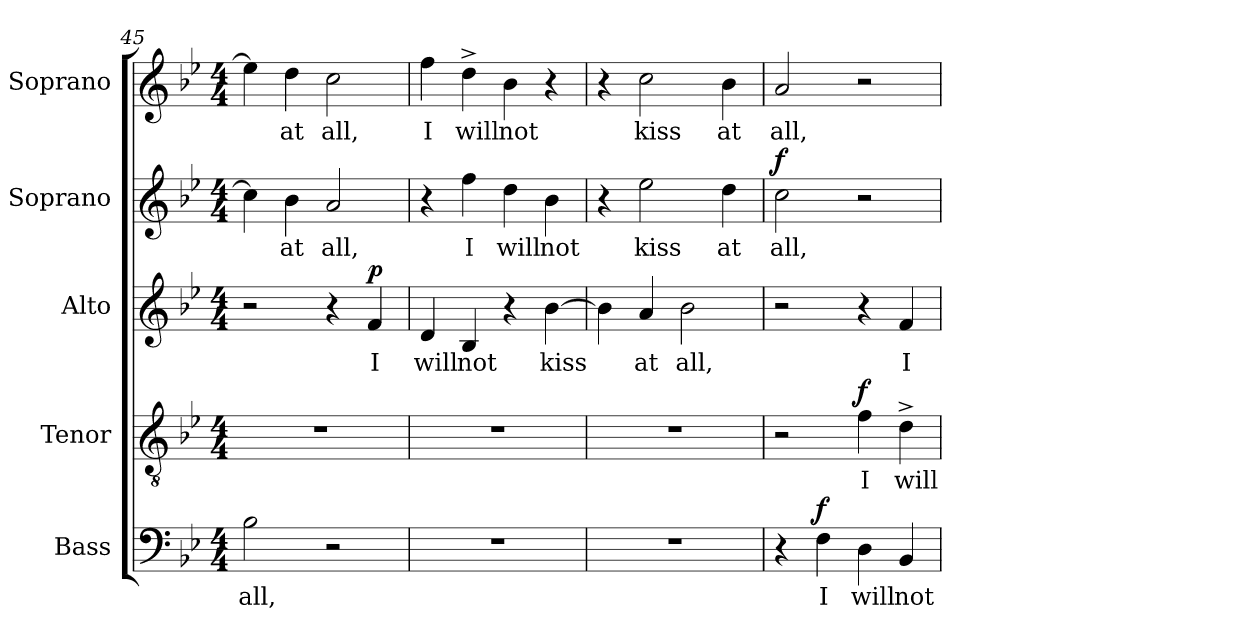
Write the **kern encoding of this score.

**kern	**text	**dynam	**kern	**text	**dynam	**kern	**text	**dynam	**kern	**text	**dynam	**kern	**text
*part5	*part5	*part5	*part4	*part4	*part4	*part3	*part3	*part3	*part2	*part2	*part2	*part1	*part1
*staff5	*staff5	*staff5	*staff4	*staff4	*staff4	*staff3	*staff3	*staff3	*staff2	*staff2	*staff2	*staff1	*staff1
*I"Bass	*	*	*I"Tenor	*	*	*I"Alto	*	*	*I"Soprano	*	*	*I"Soprano	*
*I'B.	*	*	*I'T.	*	*	*I'A.	*	*	*I'S.	*	*	*I'S.	*
*clefF4	*	*	*clefGv2	*	*	*clefG2	*	*	*clefG2	*	*	*clefG2	*
*	*	*	*ITrd7c12	*	*	*	*	*	*	*	*	*	*
*k[b-e-]	*	*	*k[b-e-]	*	*	*k[b-e-]	*	*	*k[b-e-]	*	*	*k[b-e-]	*
*B-:	*	*	*B-:	*	*	*B-:	*	*	*B-:	*	*	*B-:	*
*M4/4	*	*	*M4/4	*	*	*M4/4	*	*	*M4/4	*	*	*M4/4	*
=45	=45	=45	=45	=45	=45	=45	=45	=45	=45	=45	=45	=45	=45
!	!LO:LY:b:color=#000000	!	!	!	!	!	!	!	!	!	!	!	!
2B-i\	all,	.	1r	.	.	2r	.	.	4cci\]	.	.	4ee-i\]	.
!	!	!	!	!	!	!	!	!	!	!LO:LY:b:color=#000000	!	!	!
!	!	!	!	!	!	!	!	!	!	!	!	!	!LO:LY:b:color=#000000
.	.	.	.	.	.	.	.	.	4b-i\	at	.	4ddi\	at
!	!	!	!	!	!	!	!	!	!	!LO:LY:b:color=#000000	!	!	!
!	!	!	!	!	!	!	!	!	!	!	!	!	!LO:LY:b:color=#000000
2r	.	.	.	.	.	4r	.	.	2ai/	all,	.	2cci\	all,
!	!	!	!	!	!	!	!LO:LY:b:color=#000000	!	!	!	!	!	!
.	.	.	.	.	.	4fi/	I	p	.	.	.	.	.
=46	=46	=46	=46	=46	=46	=46	=46	=46	=46	=46	=46	=46	=46
!	!	!	!	!	!	!	!LO:LY:b:color=#000000	!	!	!	!	!	!
!	!	!	!	!	!	!	!	!	!	!	!	!	!LO:LY:b:color=#000000
1r	.	.	1r	.	.	4di/	will	.	4r	.	.	4ffi\	I
!	!	!	!	!	!	!	!LO:LY:b:color=#000000	!	!	!	!	!	!
!	!	!	!	!	!	!	!	!	!	!LO:LY:b:color=#000000	!	!	!
!	!	!	!	!	!	!	!	!	!	!	!	!	!LO:LY:b:color=#000000
.	.	.	.	.	.	4B-i/	not	.	4ffi\	I	.	4dd^i\	will
!	!	!	!	!	!	!	!	!	!	!LO:LY:b:color=#000000	!	!	!
!	!	!	!	!	!	!	!	!	!	!	!	!	!LO:LY:b:color=#000000
.	.	.	.	.	.	4r	.	.	4ddi\	will	.	4b-i\	not
!	!	!	!	!	!	!	!LO:LY:b:color=#000000	!	!	!	!	!	!
!	!	!	!	!	!	!	!	!	!	!LO:LY:b:color=#000000	!	!	!
.	.	.	.	.	.	[4b-i\	kiss	.	4b-i\	not	.	4r	.
=47	=47	=47	=47	=47	=47	=47	=47	=47	=47	=47	=47	=47	=47
1r	.	.	1r	.	.	4b-i\]	.	.	4r	.	.	4r	.
!	!	!	!	!	!	!	!LO:LY:b:color=#000000	!	!	!	!	!	!
!	!	!	!	!	!	!	!	!	!	!LO:LY:b:color=#000000	!	!	!
!	!	!	!	!	!	!	!	!	!	!	!	!	!LO:LY:b:color=#000000
.	.	.	.	.	.	4ai/	at	.	2ee-i\	kiss	.	2cci\	kiss
!	!	!	!	!	!	!	!LO:LY:b:color=#000000	!	!	!	!	!	!
.	.	.	.	.	.	2b-i\	all,	.	.	.	.	.	.
!	!	!	!	!	!	!	!	!	!	!LO:LY:b:color=#000000	!	!	!
!	!	!	!	!	!	!	!	!	!	!	!	!	!LO:LY:b:color=#000000
.	.	.	.	.	.	.	.	.	4ddi\	at	.	4b-i\	at
=48	=48	=48	=48	=48	=48	=48	=48	=48	=48	=48	=48	=48	=48
!	!	!	!	!	!	!	!	!	!	!LO:LY:b:color=#000000	!	!	!
!	!	!	!	!	!	!	!	!	!	!	!	!	!LO:LY:b:color=#000000
4r	.	.	2r	.	.	2r	.	.	2cci\	all,	f	2ai/	all,
!	!LO:LY:b:color=#000000	!	!	!	!	!	!	!	!	!	!	!	!
4Fi\	I	f	.	.	.	.	.	.	.	.	.	.	.
!	!LO:LY:b:color=#000000	!	!	!	!	!	!	!	!	!	!	!	!
!	!	!	!	!LO:LY:b:color=#000000	!	!	!	!	!	!	!	!	!
4Di\	will	.	4Fi\	I	f	4r	.	.	2r	.	.	2r	.
!	!LO:LY:b:color=#000000	!	!	!	!	!	!	!	!	!	!	!	!
!	!	!	!	!LO:LY:b:color=#000000	!	!	!	!	!	!	!	!	!
!	!	!	!	!	!	!	!LO:LY:b:color=#000000	!	!	!	!	!	!
4BB-i/	not	.	4D^i\	will	.	4fi/	I	.	.	.	.	.	.
=	=	=	=	=	=	=	=	=	=	=	=	=	=
*-	*-	*-	*-	*-	*-	*-	*-	*-	*-	*-	*-	*-	*-
